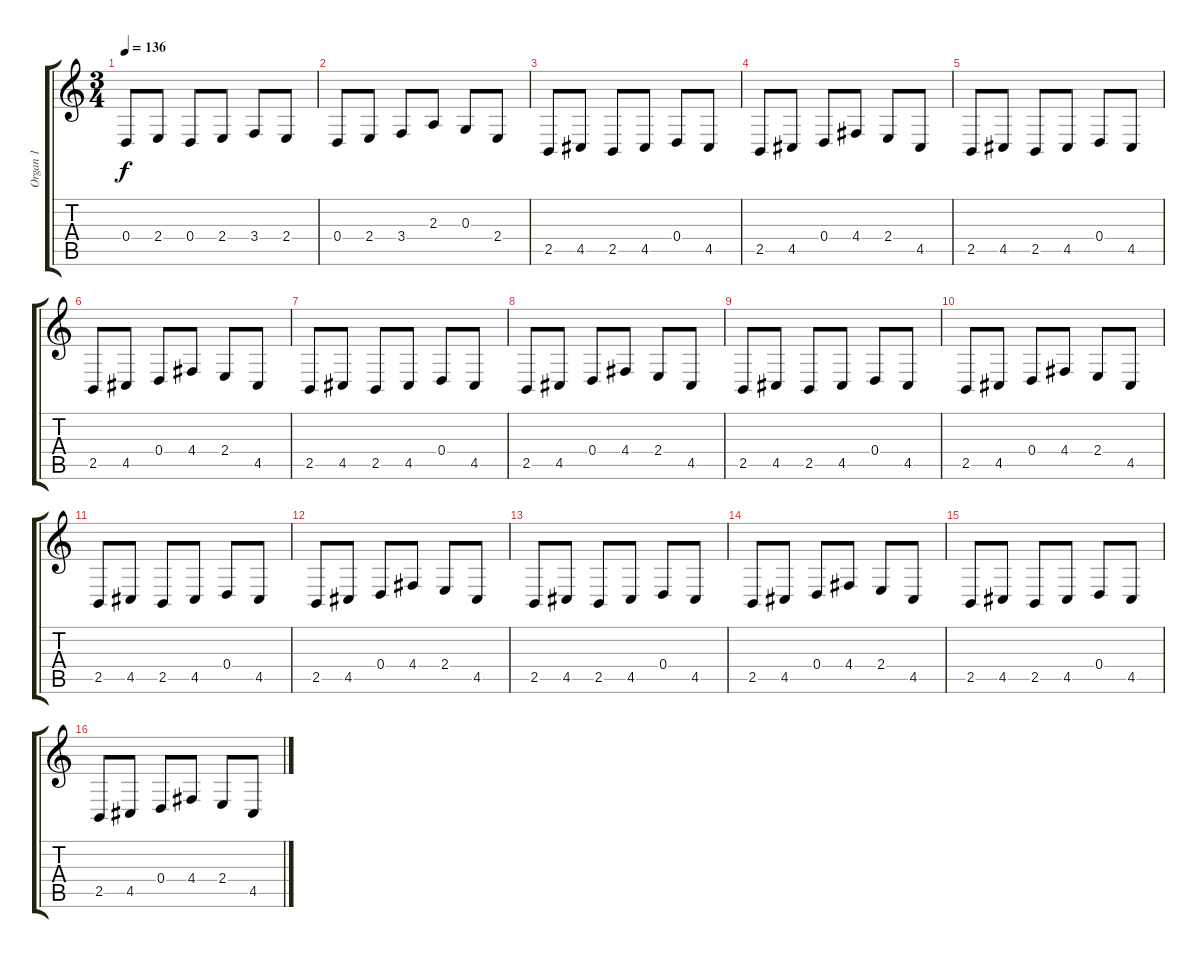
\track ("Organ 1" "Organ 1") {instrument churchorgan}
\staff {score tabs}
\tuning (E4 B3 G3 D3 A2 E2) {hide}
\ts (3 4)
\tempo 136
\clef g2
\ks c
0.4.8{dy f volume 10} 2.4.8 0.4.8 2.4.8 3.4.8 2.4.8 |
0.4.8 2.4.8 3.4.8 2.3.8 0.3.8 2.4.8 |
2.5.8 4.5.8 2.5.8 4.5.8 0.4.8 4.5.8 |
2.5.8 4.5.8 0.4.8 4.4.8 2.4.8 4.5.8 |
2.5.8 4.5.8 2.5.8 4.5.8 0.4.8 4.5.8 |
2.5.8 4.5.8 0.4.8 4.4.8 2.4.8 4.5.8 |
2.5.8 4.5.8 2.5.8 4.5.8 0.4.8 4.5.8 |
2.5.8 4.5.8 0.4.8 4.4.8 2.4.8 4.5.8 |
2.5.8 4.5.8 2.5.8 4.5.8 0.4.8 4.5.8 |
2.5.8 4.5.8 0.4.8 4.4.8 2.4.8 4.5.8 |
2.5.8 4.5.8 2.5.8 4.5.8 0.4.8 4.5.8 |
2.5.8 4.5.8 0.4.8 4.4.8 2.4.8 4.5.8 |
2.5.8 4.5.8 2.5.8 4.5.8 0.4.8 4.5.8 |
2.5.8 4.5.8 0.4.8 4.4.8 2.4.8 4.5.8 |
2.5.8 4.5.8 2.5.8 4.5.8 0.4.8 4.5.8 |
2.5.8 4.5.8 0.4.8 4.4.8 2.4.8 4.5.8
